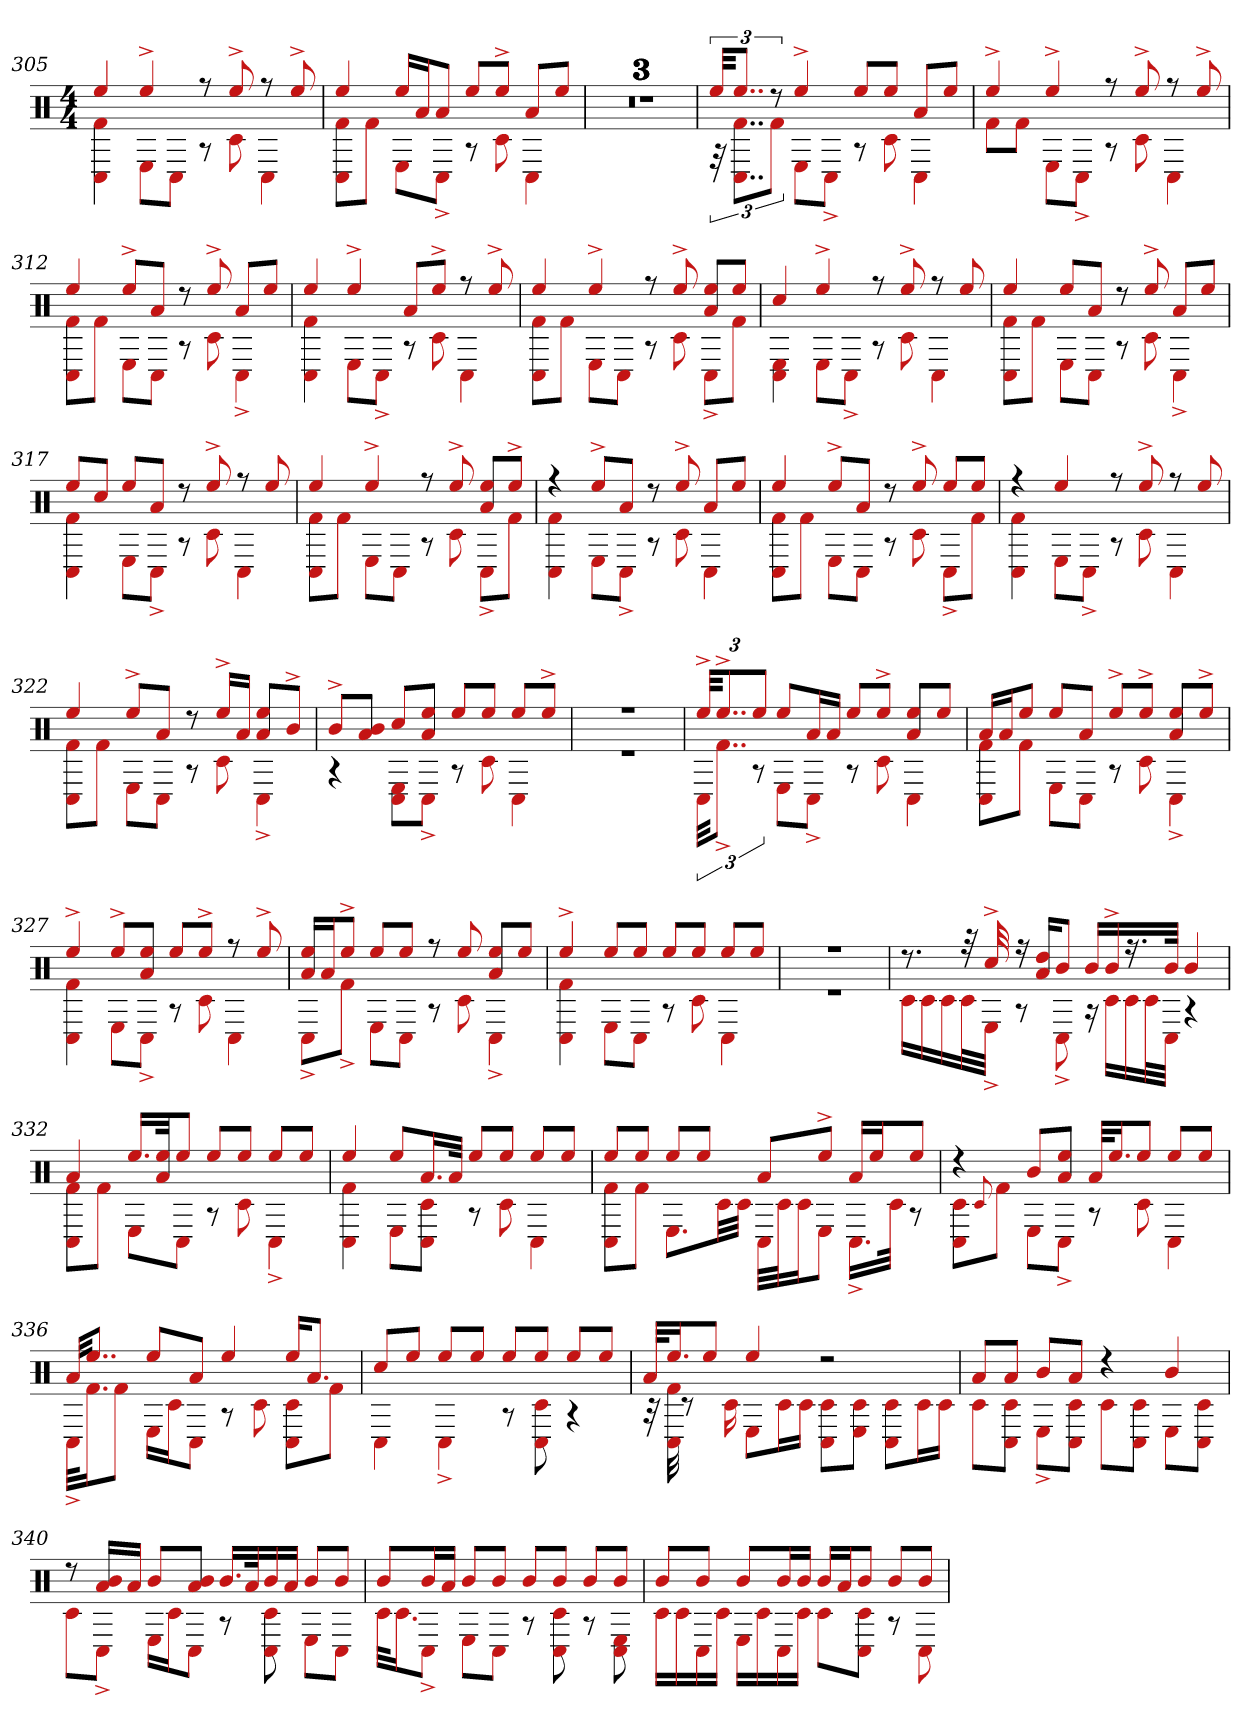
**kern
*part1
*staff1
*clefX
*k[]
*M4/4
=305
*^
4ee	4C# 4f#
4ee^	8EL
.	8C#J
8r	8r
8ee^	8c#
8r	4C#
8ee^	.
=306	=306
4ee	8f# 8C#L
.	8f#J
16eeLL	8EL
16aJ	.
8aJ	8C#^J
8eeL	8r
8ee^J	8c#
8aL	4C#
8eeJ	.
=307	=307
1r	1r
=308	=308
1r	1r
=309	=309
1r	1r
=310	=310
48eeKKL	48r
12..eeJ	12..C# 12..f#L
12r	12f#J
4ee^	8EL
.	8C#^J
8eeL	8r
8eeJ	8c#
8aL	4C#
8eeJ	.
=311	=311
4ee^	8f#L
.	8f#J
4ee^	8EL
.	8C#^J
8r	8r
8ee^	8c#
8r	4C#
8ee^	.
=312	=312
4ee	8f# 8C#L
.	8f#J
8ee^L	8EL
8aJ	8C#J
8r	8r
8ee^	8c#
8aL	4C#^
8eeJ	.
=313	=313
4ee	4f# 4C#
4ee^	8EL
.	8C#^J
8aL	8r
8ee^J	8c#
8r	4C#
8ee^	.
=314	=314
4ee	8C# 8f#L
.	8f#J
4ee^	8EL
.	8C#J
8r	8r
8ee^	8c#
8a 8eeL	8C#^L
8eeJ	8f#J
=315	=315
4cc#	4C# 4E
4ee^	8EL
.	8C#^J
8r	8r
8ee^	8c#
8r	4C#
8ee	.
=316	=316
4ee	8C# 8f#L
.	8f#J
8eeL	8EL
8aJ	8C#J
8r	8r
8ee^	8c#
8aL	4C#^
8eeJ	.
=317	=317
8eeL	4f# 4C#
8cc#J	.
8eeL	8EL
8aJ	8C#^J
8r	8r
8ee^	8c#
8r	4C#
8ee	.
=318	=318
4ee	8C# 8f#L
.	8f#J
4ee^	8EL
.	8C#J
8r	8r
8ee^	8c#
8a 8eeL	8C#^L
8ee^J	8f#J
=319	=319
4r	4C# 4f#
8ee^L	8EL
8aJ	8C#^J
8r	8r
8ee^	8c#
8aL	4C#
8eeJ	.
=320	=320
4ee	8C# 8f#L
.	8f#J
8ee^L	8EL
8aJ	8C#J
8r	8r
8ee^	8c#
8eeL	8C#^L
8eeJ	8f#J
=321	=321
4r	4C# 4f#
4ee	8EL
.	8C#^J
8r	8r
8ee^	8c#
8r	4C#
8ee	.
=322	=322
4ee	8C# 8f#L
.	8f#J
8ee^L	8EL
8aJ	8C#J
8r	8r
16ee^LL	8c#
16aJJ	.
8a 8eeL	4C#^
8b^J	.
=323	=323
8b^L	4r
8a 8bJ	.
8cc#L	8C# 8EL
8a 8eeJ	8C#^J
8eeL	8r
8eeJ	8c#
8eeL	4C#
8ee^J	.
=324	=324
1r	1r
=325	=325
48ee^KKL	48C#KKL
12..ee^	12..f#^J
12eeJ	12r
8eeL	8EL
16aL	8C#^J
16aJJ	.
8eeL	8r
8ee^J	8c#
8a 8eeL	4C#
8eeJ	.
=326	=326
16aLL	8C# 8f#L
16aJ	.
8eeJ	8f#J
8eeL	8EL
8aJ	8C#J
8ee^L	8r
8ee^J	8c#
8a 8eeL	4C#^
8ee^J	.
=327	=327
4ee^	4f# 4C#
8ee^L	8EL
8a 8eeJ	8C#^J
8eeL	8r
8ee^J	8c#
8r	4C#
8ee^	.
=328	=328
16a 16eeLL	8C#^L
16aJ	.
8ee^J	8f#^J
8eeL	8EL
8eeJ	8C#J
8r	8r
8ee	8c#
8a 8eeL	4C#^
8eeJ	.
=329	=329
4ee^	4C# 4f#
8eeL	8EL
8eeJ	8C#J
8eeL	8r
8eeJ	8c#
8eeL	4C#
8eeJ	.
=330	=330
1r	1r
=331	=331
8.r	16c#LL
.	16c#
.	16c#
32r	32c#L
32cc#^	32E^JJJ
16r	8r
16dd 16aKL	.
8bJ	8C#^
16bLL	16r
16b^	16c#LL
16.r	16c#
.	32c#L
32bJJk	32C#JJJ
4b	4r
=332	=332
4a	8C# 8f#L
.	8f#J
16.eeLL	8EL
32ee 32aJk	.
8eeJ	8C#J
8eeL	8r
8eeJ	8c#
8eeL	4C#^
8eeJ	.
=333	=333
4ee	4C# 4f#
8eeL	8EL
16.aL	8c# 8C#J
32aJJk	.
8eeL	8r
8eeJ	8c#
8eeL	4C#
8eeJ	.
=334	=334
8eeL	8f# 8C#L
8eeJ	8f#J
8eeL	8.EL
8eeJ	.
.	32c#LL
.	32c#JJJ
8aL	32C#LLL
.	32c#J
.	16c#J
8ee^J	8EJ
16aLL	16.C#^LL
16eeJ	.
.	32c#JJk
8eeJ	8r
=335	=335
4r	8c# 8C#L
.	8qqc#
.	8f#J
8bL	8EL
8a 8eeJ	8C#^J
32aKLL	8r
16.eeJ	.
8eeJ	8c#
8eeL	4C#
8eeJ	.
=336	=336
32aKKL	32C#^KLL
8..eeJ	16.f#J
.	8f#J
8eeL	16ELL
.	16c#J
8aJ	8C#J
4ee	8r
.	8c#
16eeKL	8c# 8C#L
8.aJ	.
.	8f#J
=337	=337
8cc#L	4C#
8eeJ	.
8eeL	4C#^
8eeJ	.
8eeL	8r
8eeJ	8c# 8C#
8eeL	4r
8eeJ	.
=338	=338
32aKLL	32r
16.eeJ	32C# 32f#
.	8r
8eeJ	.
.	16c#
4ee	8EL
.	16c#L
.	16c#JJ
2r	8C# 8c#L
.	8c# 8EJ
.	8C# 8c#L
.	16c#L
.	16c#JJ
=339	=339
8aL	8c#L
8aJ	8c# 8C#J
8bL	8E^L
8aJ	8C# 8c#J
4r	8c#L
.	8c# 8C#J
4b	8EL
.	8C# 8c#J
=340	=340
8r	8c#L
16a 16bLL	8C#^J
16aJJ	.
8bL	16ELL
.	16c#J
8a 8bJ	8C#J
16.bLL	8r
32ak	.
16b	8C# 8c#
16aJJ	.
8bL	8EL
8bJ	8C#J
=341	=341
8bL	32c#KLL
.	16.c#J
16bL	8C#^J
16aJJ	.
8bL	8EL
8bJ	8C#J
8bL	8r
8bJ	8C# 8c#
8bL	8r
8bJ	8C# 8E
=342	=342
8bL	16c#LL
.	16c#
8bJ	16C#
.	16c#JJ
8bL	16ELL
.	16c#
16bL	16C#
16bJJ	16c#JJ
16bLL	8c#L
16aJ	.
8bJ	8c# 8C#J
8bL	8r
8bJ	8C#
*v	*v
=
*-
